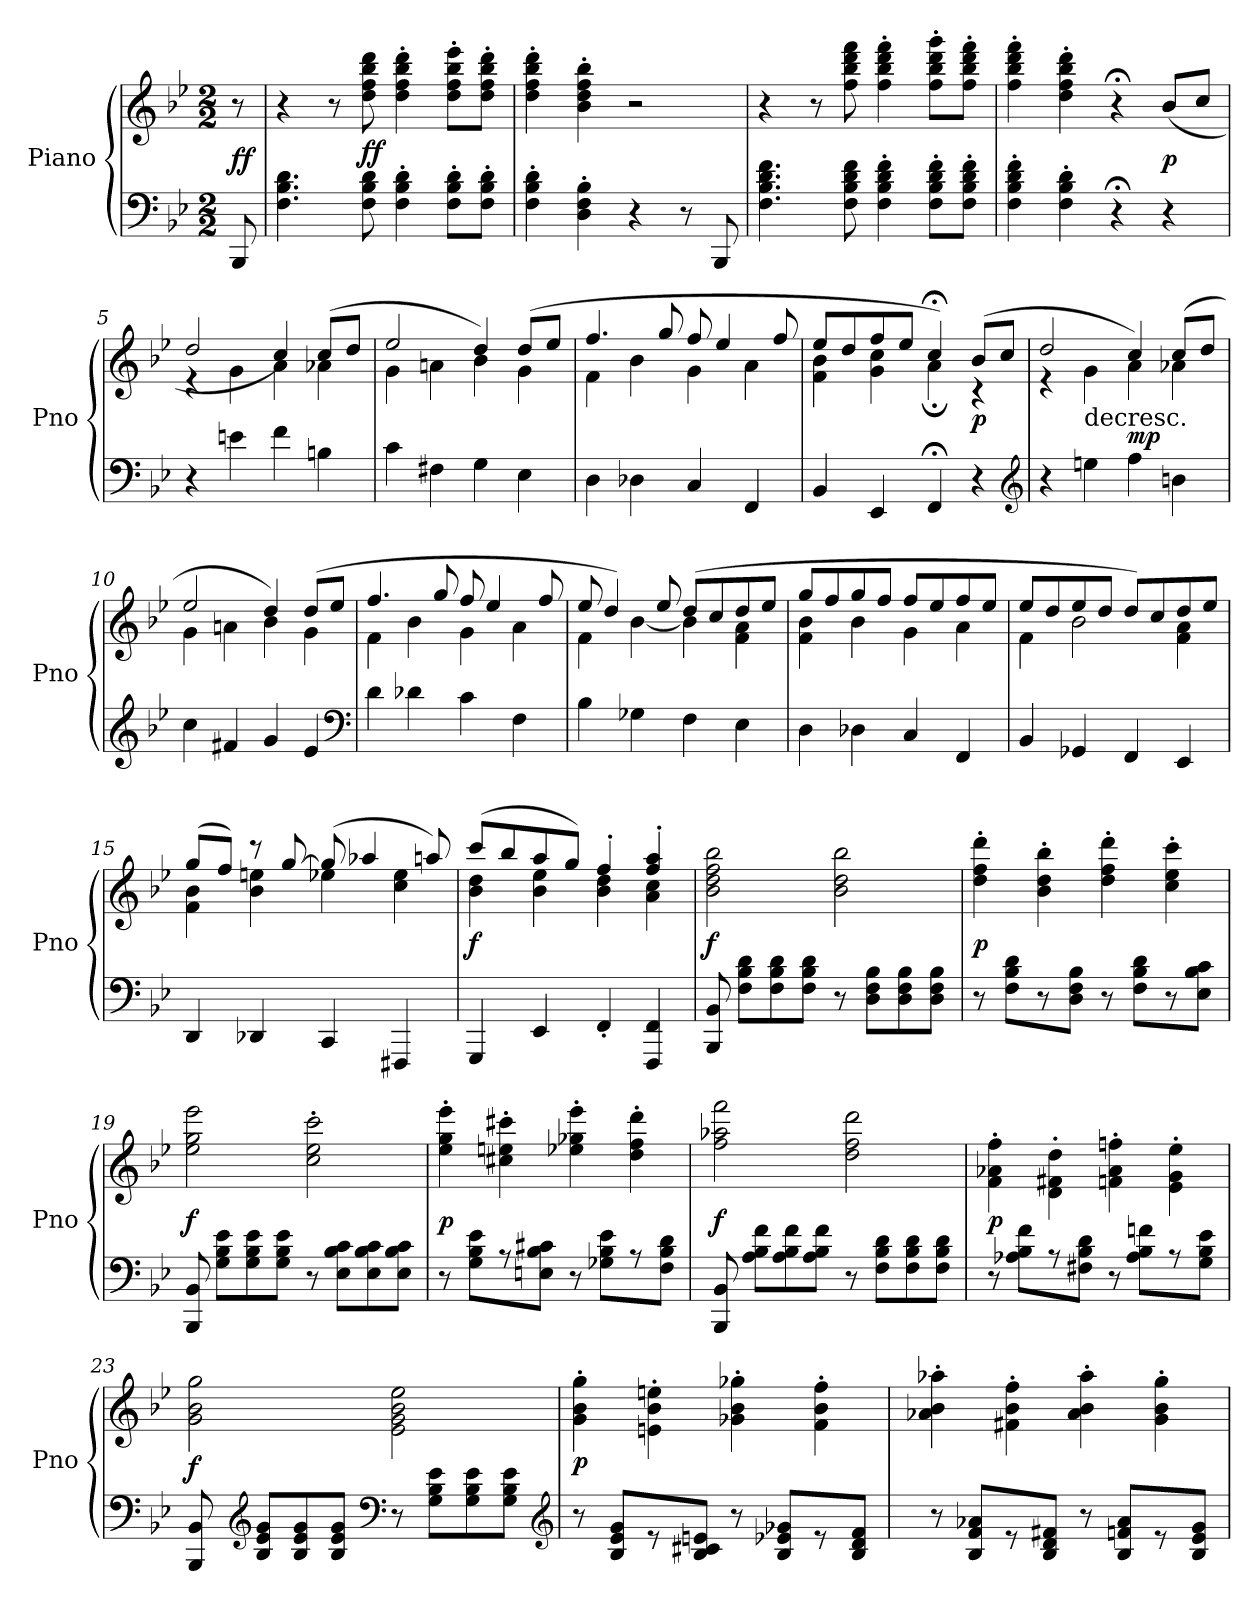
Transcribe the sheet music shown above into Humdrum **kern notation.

**kern	**kern	**dynam
*part1	*part1	*part1
*staff2	*staff1	*staff1/2
*I"Piano	*	*
*I'Pno	*	*
*clefF4	*clefG2	*
*k[b-e-]	*k[b-e-]	*
*B-:	*B-:	*
*M2/2	*M2/2	*
*MM138	*MM138	*
=	=	=
8BBB-/	8r	ff
=1	=1	=1
4.F\ 4.B-\ 4.d\	4r	.
.	8r	.
8F\ 8B-\ 8d\	8dd\ 8ff\ 8bb-\ 8ddd\	ff
4F'\ 4B-'\ 4d'\	4dd'\ 4ff'\ 4bb-'\ 4ddd'\	.
8F'\ 8B-'\ 8d'\L	8dd'\ 8ff'\ 8bb-'\ 8eee-'\L	.
8F'\ 8B-'\ 8d'\J	8dd'\ 8ff'\ 8bb-'\ 8ddd'\J	.
=2	=2	=2
4F'\ 4B-'\ 4d'\	4dd'\ 4ff'\ 4bb-'\ 4ddd'\	.
4D'\ 4F'\ 4B-'\	4b-'\ 4dd'\ 4ff'\ 4bb-'\	.
4r	2r	.
8r	.	.
8BBB-/	.	.
=3	=3	=3
4.F\ 4.B-\ 4.d\ 4.f\	4r	.
.	8r	.
8F\ 8B-\ 8d\ 8f\	8ff\ 8bb-\ 8ddd\ 8fff\	.
4F'\ 4B-'\ 4d'\ 4f'\	4ff'\ 4bb-'\ 4ddd'\ 4fff'\	.
8F'\ 8B-'\ 8d'\ 8f'\L	8ff'\ 8bb-'\ 8ddd'\ 8ggg'\L	.
8F'\ 8B-'\ 8d'\ 8f'\J	8ff'\ 8bb-'\ 8ddd'\ 8fff'\J	.
=4	=4	=4
4F'\ 4B-'\ 4d'\ 4f'\	4ff'\ 4bb-'\ 4ddd'\ 4fff'\	.
4F'\ 4B-'\ 4d'\	4dd'\ 4ff'\ 4bb-'\ 4ddd'\	.
4r;<	4r;<	.
4r	(8b-/L	p
.	8cc/J	.
=5	=5	=5
*	*^	*
4r	2dd/	4r	.
4en\	.	4g\	.
4f\	4cc/)	4a\	.
4Bn\	(8cc/L	4a-X\	.
.	8dd/J	.	.
=6	=6	=6	=6
4c\	2ee-/	4g\	.
4F#X\	.	4an\	.
4G\	4dd/)	4b-\	.
4E-\	(8dd/L	4g\	.
.	8ee-/J	.	.
=7	=7	=7	=7
4D\	4.ff/	4f\	.
4D-X\	.	4b-\	.
.	8gg/	.	.
4C/	8ff/	4g\	.
.	4ee-/	.	.
4FF/	.	4a\	.
.	8ff/	.	.
=8	=8	=8	=8
4BB-/	8ee-/L	4f\ 4b-\	.
.	8dd/	.	.
4EE-/	8ff/	4g\ 4cc\	.
.	8ee-/J	.	.
4FF;</	4cc;</)	4a;<\	.
4r	(8b-/L	4r	p
.	8cc/J	.	.
*clefG2	*	*	*
=9	=9	=9	=9
4r	2dd/	4r	.
!	!	!LO:TX:c:t=decresc.	!
4een\	.	4g\	.
4ff\	4cc/)	4a\	mp
4bn\	(8cc/L	4a-X\	.
.	8dd/J	.	.
=10	=10	=10	=10
4cc\	2ee-/	4g\	.
4f#X/	.	4an\	.
4g/	4dd/)	4b-\	.
4e-/	(8dd/L	4g\	.
.	8ee-/J	.	.
*clefF4	*	*	*
=11	=11	=11	=11
4d\	4.ff/	4f\	.
4d-X\	.	4b-\	.
.	8gg/	.	.
4c\	8ff/	4g\	.
.	4ee-/	.	.
4F\	.	4a\	.
.	8ff/	.	.
=12	=12	=12	=12
4B-\	8ee-/	4f\	.
.	4dd/)	.	.
4G-X\	.	[4b-\	.
.	8ee-/	.	.
4F\	(8dd/L	4b-\]	.
.	8cc/	.	.
4E-\	8dd/	4f\ 4a\	.
.	8ee-/J	.	.
=13	=13	=13	=13
4D\	8gg/L	4f\ 4b-\	.
.	8ff/	.	.
4D-X\	8gg/	4b-\	.
.	8ff/J	.	.
4C/	8ff/L	4g\	.
.	8ee-/	.	.
4FF/	8ff/	4a\	.
.	8ee-/J	.	.
=14	=14	=14	=14
4BB-/	8ee-/L	4f\	.
.	8dd/	.	.
4GG-X/	8ee-/	2b-\	.
.	8dd/J	.	.
4FF/	8dd/L)	.	.
.	8cc/	.	.
4EE-/	8dd/	4f\ 4a\	.
.	8ee-/J	.	.
=15	=15	=15	=15
4DD/	(8gg/L	4f\ 4b-\	.
.	8ff/J)	.	.
4DD-X/	8r	4b-\ 4een\	.
.	[8gg/	.	.
4CC/	(8gg/]	4ee-X\	.
.	4aa-X/	.	.
4FFF#X/	.	4cc\ 4ee-\	.
.	8aan/)	.	.
=16	=16	=16	=16
4GGG/	(8ccc/L	4b-\ 4dd\	f
.	8bb-/	.	.
4EE-/	8aa/	4b-\ 4ee-\	.
.	8gg/J)	.	.
4FF'/	4ff'/	4b-\ 4dd\	.
4FFF/ 4FF/	4ff'/ 4aa'/	4a\ 4cc\	.
*	*v	*v	*
=17	=17	=17
8BBB-/ 8BB-/	2b-\ 2dd\ 2ff\ 2bb-\	f
8F\ 8B-\ 8d\L	.	.
8F\ 8B-\ 8d\	.	.
8F\ 8B-\ 8d\J	.	.
8r	2b-\ 2dd\ 2bb-\	.
8D\ 8F\ 8B-\L	.	.
8D\ 8F\ 8B-\	.	.
8D\ 8F\ 8B-\J	.	.
=18	=18	=18
8r	4dd'\ 4ff'\ 4ddd'\	p
8F\ 8B-\ 8d\L	.	.
8r	4b-'\ 4dd'\ 4bb-'\	.
8D\ 8F\ 8B-\J	.	.
8r	4dd'\ 4ff'\ 4ddd'\	.
8F\ 8B-\ 8d\L	.	.
8r	4cc'\ 4ee-'\ 4ccc'\	.
8E-\ 8B-\ 8c\J	.	.
=19	=19	=19
8BBB-/ 8BB-/	2ee-\ 2gg\ 2eee-\	f
8G\ 8B-\ 8e-\L	.	.
8G\ 8B-\ 8e-\	.	.
8G\ 8B-\ 8e-\J	.	.
8r	2cc'\ 2ee-'\ 2ccc'\	.
8E-\ 8B-\ 8c\L	.	.
8E-\ 8B-\ 8c\	.	.
8E-\ 8B-\ 8c\J	.	.
=20	=20	=20
8r	4ee-'\ 4gg'\ 4eee-'\	p
8G\ 8B-\ 8e-\L	.	.
8r	4cc#X'\ 4een'\ 4ccc#X'\	.
8En\ 8B-\ 8c#X\J	.	.
8r	4ee-X'\ 4gg-X'\ 4eee-'\	.
8G-X\ 8B-\ 8e-\L	.	.
8r	4dd'\ 4ff'\ 4ddd'\	.
8F\ 8B-\ 8d\J	.	.
=21	=21	=21
8BBB-/ 8BB-/	2ff\ 2aa-X\ 2fff\	f
8A\ 8B-\ 8f\L	.	.
8A\ 8B-\ 8f\	.	.
8A\ 8B-\ 8f\J	.	.
8r	2dd\ 2ff\ 2ddd\	.
8F\ 8B-\ 8d\L	.	.
8F\ 8B-\ 8d\	.	.
8F\ 8B-\ 8d\J	.	.
=22	=22	=22
8r	4f'\ 4a-X'\ 4ff'\	p
8A-X\ 8B-\ 8f\L	.	.
8r	4d'\ 4f#X'\ 4dd'\	.
8F#X\ 8B-\ 8d\J	.	.
8r	4fn'\ 4a-'\ 4ffn'\	.
8A-\ 8B-\ 8fn\L	.	.
8r	4e-'\ 4g'\ 4ee-'\	.
8G\ 8B-\ 8e-\J	.	.
=23	=23	=23
8BBB-/ 8BB-/	2g\ 2b-\ 2gg\	f
*clefG2	*	*
8B-/ 8e-/ 8g/L	.	.
8B-/ 8e-/ 8g/	.	.
8B-/ 8e-/ 8g/J	.	.
*clefF4	*	*
8r	2e-\ 2g\ 2b-\ 2ee-\	.
8G\ 8B-\ 8e-\L	.	.
8G\ 8B-\ 8e-\	.	.
8G\ 8B-\ 8e-\J	.	.
*clefG2	*	*
=24	=24	=24
8r	4g'\ 4b-'\ 4gg'\	p
8B-/ 8e-/ 8g/L	.	.
8r	4en'\ 4b-'\ 4een'\	.
8B-/ 8c#X/ 8en/J	.	.
8r	4g-X'\ 4b-'\ 4gg-X'\	.
8B-/ 8e-X/ 8g-X/L	.	.
8r	4f'\ 4b-'\ 4ff'\	.
8B-/ 8d/ 8f/J	.	.
=25	=25	=25
8r	4a-X'\ 4b-'\ 4aa-X'\	.
8B-/ 8f/ 8a-X/L	.	.
8r	4f#X'\ 4b-'\ 4ff'\	.
8B-/ 8d/ 8f#X/J	.	.
8r	4a-'\ 4b-'\ 4aa-'\	.
8B-/ 8fn/ 8a-/L	.	.
8r	4g'\ 4b-'\ 4gg'\	.
8B-/ 8e-/ 8g/J	.	.
=	=	=
*-	*-	*-
